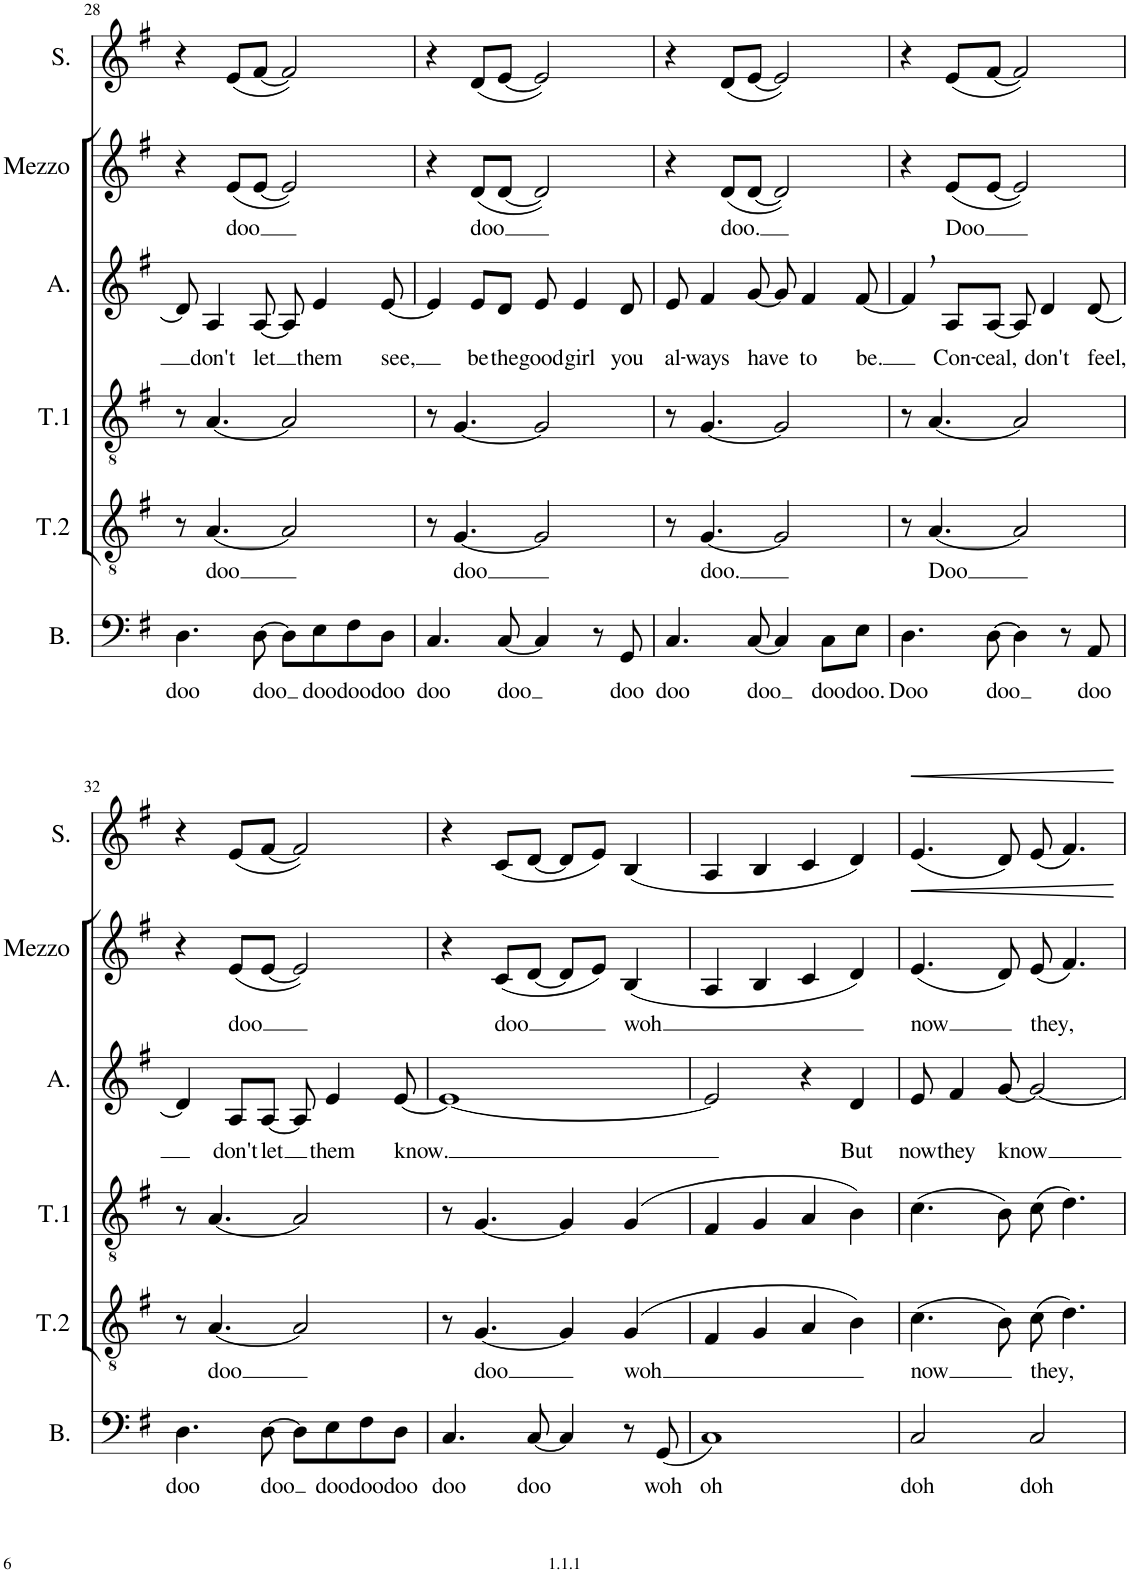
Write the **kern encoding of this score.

**kern	**text	**kern	**text	**kern	**kern	**text	**kern	**text	**dynam	**kern	**dynam
*part6	*part6	*part5	*part5	*part4	*part3	*part3	*part2	*part2	*part2	*part1	*part1
*staff6	*staff6	*staff5	*staff5	*staff4	*staff3	*staff3	*staff2	*staff2	*staff2	*staff1	*staff1
*I"Bass	*	*I"Tenor 2	*	*I"Tenor 1	*I"Alto	*	*I"Mezzosopran	*	*	*I"Sopran	*
*I'B.	*	*I'T.2	*	*I'T.1	*I'A.	*	*I'Mezzo	*	*	*I'S.	*
!!LO:PB:g=z
*clefF4	*	*clefGv2	*	*clefGv2	*clefG2	*	*clefG2	*	*	*clefG2	*
*k[f#]	*	*k[f#]	*	*k[f#]	*k[f#]	*	*k[f#]	*	*	*k[f#]	*
*M4/4	*	*M4/4	*	*M4/4	*M4/4	*	*M4/4	*	*	*M4/4	*
=28	=28	=28	=28	=28	=28	=28	=28	=28	=28	=28	=28
!	!LO:LY:b	!	!	!	!	!	!	!	!	!	!
4.D\	doo	8r	.	8r	8d/]	.	4r	.	.	4r	.
!	!	!	!LO:LY:b	!	!	!LO:LY:b	!	!	!	!	!
.	.	[4.A/	doo	[4.A/	4A/	don't	.	.	.	.	.
!	!	!	!	!	!	!	!	!LO:LY:b	!	!	!
.	.	.	.	.	.	.	(8e/L	doo	.	(8e/L	.
!	!LO:LY:b	!	!	!	!	!LO:LY:b	!	!	!	!	!
[8D\	doo	.	.	.	[8A/	let	[8e/J	.	.	[8f#/J	.
8D\L]	.	2A/]	.	2A/]	8A/]	.	2e/])	.	.	2f#/])	.
!	!LO:LY:b	!	!	!	!	!LO:LY:b	!	!	!	!	!
8E\	doo	.	.	.	4e/	them	.	.	.	.	.
!	!LO:LY:b	!	!	!	!	!	!	!	!	!	!
8F#\	doo	.	.	.	.	.	.	.	.	.	.
!	!LO:LY:b	!	!	!	!	!LO:LY:b	!	!	!	!	!
8D\J	doo	.	.	.	[8e/	see,	.	.	.	.	.
=29	=29	=29	=29	=29	=29	=29	=29	=29	=29	=29	=29
!	!LO:LY:b	!	!	!	!	!	!	!	!	!	!
4.C/	doo	8r	.	8r	4e/]	.	4r	.	.	4r	.
!	!	!	!LO:LY:b	!	!	!	!	!	!	!	!
.	.	[4.G/	doo	[4.G/	.	.	.	.	.	.	.
!	!	!	!	!	!	!LO:LY:b	!	!LO:LY:b	!	!	!
.	.	.	.	.	8e/L	be	(8d/L	doo	.	(8d/L	.
!	!LO:LY:b	!	!	!	!	!LO:LY:b	!	!	!	!	!
[8C/	doo	.	.	.	8d/J	the	[8d/J	.	.	[8e/J	.
!	!	!	!	!	!	!LO:LY:b	!	!	!	!	!
4C/]	.	2G/]	.	2G/]	8e/	good	2d/])	.	.	2e/])	.
!	!	!	!	!	!	!LO:LY:b	!	!	!	!	!
.	.	.	.	.	4e/	girl	.	.	.	.	.
8r	.	.	.	.	.	.	.	.	.	.	.
!	!LO:LY:b	!	!	!	!	!LO:LY:b	!	!	!	!	!
8GG/	doo	.	.	.	8d/	you	.	.	.	.	.
=30	=30	=30	=30	=30	=30	=30	=30	=30	=30	=30	=30
!	!LO:LY:b	!	!	!	!	!LO:LY:b	!	!	!	!	!
4.C/	doo	8r	.	8r	8e/	al-	4r	.	.	4r	.
!	!	!	!LO:LY:b	!	!	!LO:LY:b	!	!	!	!	!
.	.	[4.G/	doo.	[4.G/	4f#/	-ways	.	.	.	.	.
!	!	!	!	!	!	!	!	!LO:LY:b	!	!	!
.	.	.	.	.	.	.	(8d/L	doo.	.	(8d/L	.
!	!LO:LY:b	!	!	!	!	!LO:LY:b	!	!	!	!	!
[8C/	doo	.	.	.	[8g/	have	[8d/J	.	.	[8e/J	.
4C/]	.	2G/]	.	2G/]	8g/]	.	2d/])	.	.	2e/])	.
!	!	!	!	!	!	!LO:LY:b	!	!	!	!	!
.	.	.	.	.	4f#/	to	.	.	.	.	.
!	!LO:LY:b	!	!	!	!	!	!	!	!	!	!
8C\L	doo	.	.	.	.	.	.	.	.	.	.
!	!LO:LY:b	!	!	!	!	!LO:LY:b	!	!	!	!	!
8E\J	doo.	.	.	.	[8f#/	be.	.	.	.	.	.
=31	=31	=31	=31	=31	=31	=31	=31	=31	=31	=31	=31
!	!LO:LY:b	!	!	!	!	!	!	!	!	!	!
4.D\	Doo	8r	.	8r	4f#,/]	.	4r	.	.	4r	.
!	!	!	!LO:LY:b	!	!	!	!	!	!	!	!
.	.	[4.A/	Doo	[4.A/	.	.	.	.	.	.	.
!	!	!	!	!	!	!LO:LY:b	!	!LO:LY:b	!	!	!
.	.	.	.	.	8A/L	Con-	(8e/L	Doo	.	(8e/L	.
!	!LO:LY:b	!	!	!	!	!LO:LY:b	!	!	!	!	!
[8D\	doo	.	.	.	[8A/J	-ceal,	[8e/J	.	.	[8f#/J	.
4D\]	.	2A/]	.	2A/]	8A/]	.	2e/])	.	.	2f#/])	.
!	!	!	!	!	!	!LO:LY:b	!	!	!	!	!
.	.	.	.	.	4d/	don't	.	.	.	.	.
8r	.	.	.	.	.	.	.	.	.	.	.
!	!LO:LY:b	!	!	!	!	!LO:LY:b	!	!	!	!	!
8AA/	doo	.	.	.	[8d/	feel,	.	.	.	.	.
!!LO:LB:g=z
=32	=32	=32	=32	=32	=32	=32	=32	=32	=32	=32	=32
!	!LO:LY:b	!	!	!	!	!	!	!	!	!	!
4.D\	doo	8r	.	8r	4d/]	.	4r	.	.	4r	.
!	!	!	!LO:LY:b	!	!	!	!	!	!	!	!
.	.	[4.A/	doo	[4.A/	.	.	.	.	.	.	.
!	!	!	!	!	!	!LO:LY:b	!	!LO:LY:b	!	!	!
.	.	.	.	.	8A/L	don't	(8e/L	doo	.	(8e/L	.
!	!LO:LY:b	!	!	!	!	!LO:LY:b	!	!	!	!	!
[8D\	doo	.	.	.	[8A/J	let	[8e/J	.	.	[8f#/J	.
8D\L]	.	2A/]	.	2A/]	8A/]	.	2e/])	.	.	2f#/])	.
!	!LO:LY:b	!	!	!	!	!LO:LY:b	!	!	!	!	!
8E\	doo	.	.	.	4e/	them	.	.	.	.	.
!	!LO:LY:b	!	!	!	!	!	!	!	!	!	!
8F#\	doo	.	.	.	.	.	.	.	.	.	.
!	!LO:LY:b	!	!	!	!	!LO:LY:b	!	!	!	!	!
8D\J	doo	.	.	.	[8e/	know.	.	.	.	.	.
=33	=33	=33	=33	=33	=33	=33	=33	=33	=33	=33	=33
!	!LO:LY:b	!	!	!	!	!	!	!	!	!	!
4.C/	doo	8r	.	8r	1e_	.	4r	.	.	4r	.
!	!	!	!LO:LY:b	!	!	!	!	!	!	!	!
.	.	[4.G/	doo	[4.G/	.	.	.	.	.	.	.
!	!	!	!	!	!	!	!	!LO:LY:b	!	!	!
.	.	.	.	.	.	.	(8c/L	doo	.	(8c/L	.
!	!LO:LY:b	!	!	!	!	!	!	!	!	!	!
[8C/	doo	.	.	.	.	.	[8d/J	.	.	[8d/J	.
4C/]	.	4G/]	.	4G/]	.	.	8d/L]	.	.	8d/L]	.
.	.	.	.	.	.	.	8e/J)	.	.	8e/J)	.
!	!	!	!LO:LY:b	!	!	!	!	!LO:LY:b	!	!	!
8r	.	(4G/	woh	(4G/	.	.	(4B/	woh	.	(4B/	.
!	!LO:LY:b	!	!	!	!	!	!	!	!	!	!
(8GG/	woh	.	.	.	.	.	.	.	.	.	.
=34	=34	=34	=34	=34	=34	=34	=34	=34	=34	=34	=34
!	!LO:LY:b	!	!	!	!	!	!	!	!	!	!
1C)	oh	4F#/	.	4F#/	2e/]	.	4A/	.	.	4A/	.
.	.	4G/	.	4G/	.	.	4B/	.	.	4B/	.
.	.	4A/	.	4A/	4r	.	4c/	.	.	4c/	.
!	!	!	!	!	!	!LO:LY:b	!	!	!	!	!
.	.	4B\)	.	4B\)	4d/	But	4d/)	.	.	4d/)	.
=35	=35	=35	=35	=35	=35	=35	=35	=35	=35	=35	=35
!	!LO:LY:b	!	!LO:LY:b	!	!	!LO:LY:b	!	!LO:LY:b	!LO:HP:b	!	!LO:HP:b
2C/	doh	(4.c\	now	(4.c\	8e/	now	(4.e/	now	<	(4.e/	<
!	!	!	!	!	!	!LO:LY:b	!	!	!	!	!
.	.	.	.	.	4f#/	they	.	.	.	.	.
!	!	!	!	!	!	!LO:LY:b	!	!	!	!	!
.	.	8B\)	.	8B\)	[8g/	know	8d/)	.	.	8d/)	.
!	!LO:LY:b	!	!LO:LY:b	!	!	!	!	!LO:LY:b	!	!	!
2C/	doh	(8c\	they,	(8c\	2g/_	.	(8e/	they,	.	(8e/	.
.	.	4.d\)	.	4.d\)	.	.	4.f#/)	.	.	4.f#/)	.
.	.	.	.	.	.	.	.	.	[	.	[
=	=	=	=	=	=	=	=	=	=	=	=
*-	*-	*-	*-	*-	*-	*-	*-	*-	*-	*-	*-
